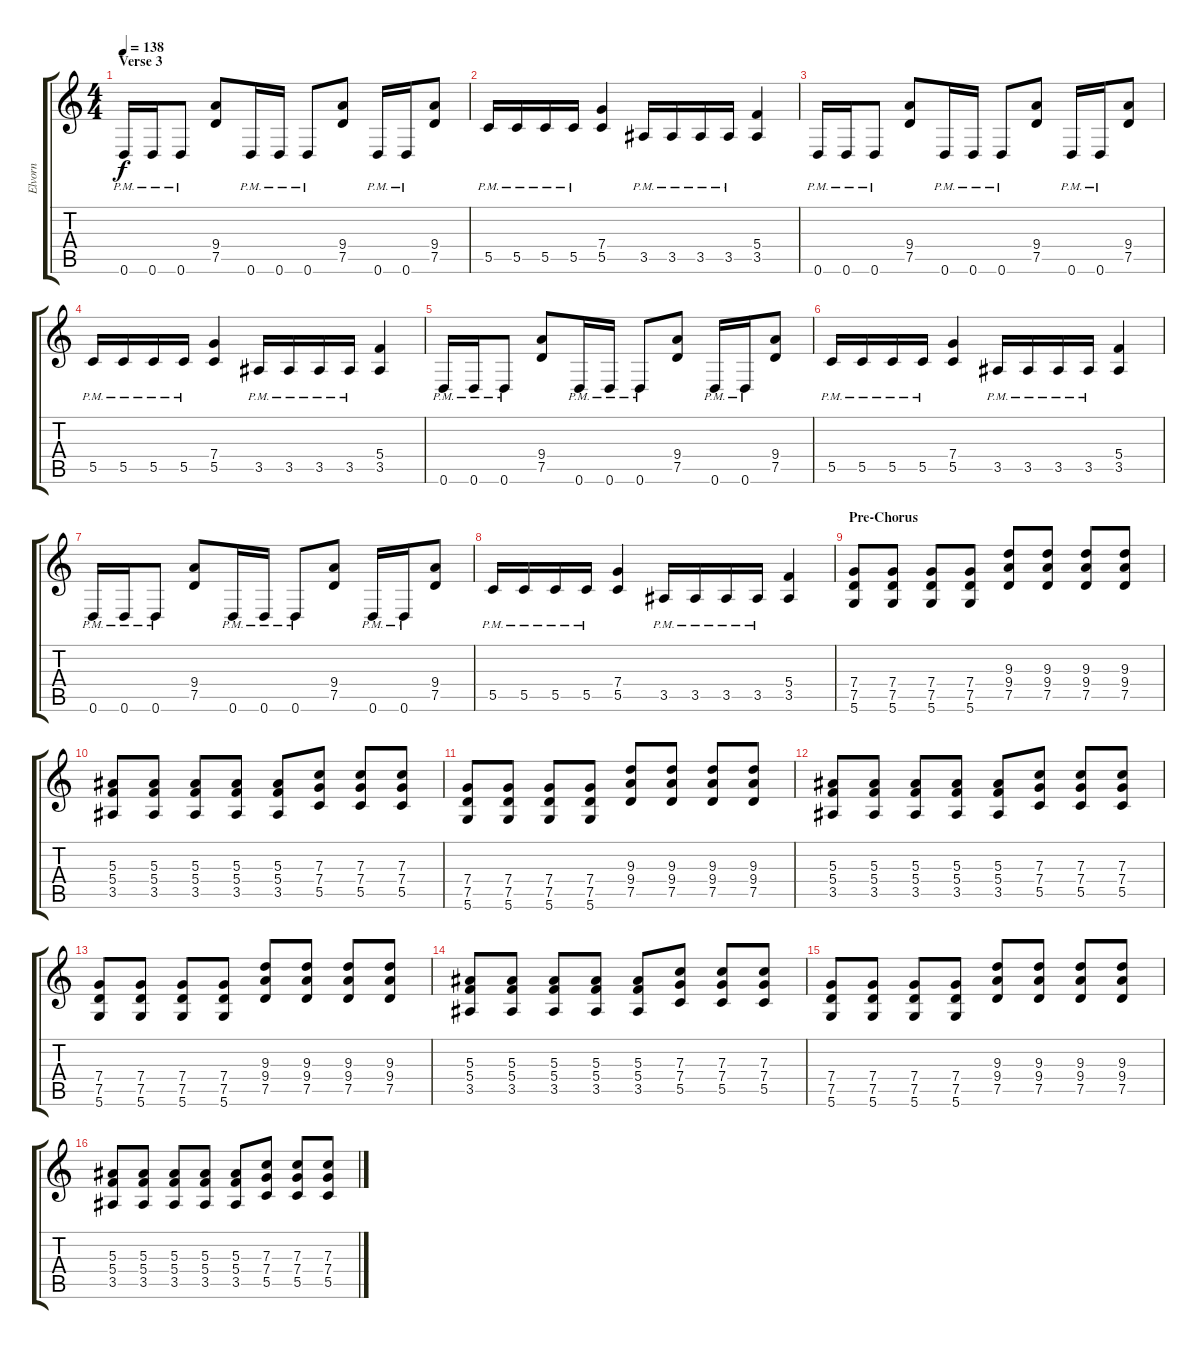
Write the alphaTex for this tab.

\track ("Elvorn" "Elvorn") {instrument distortionguitar}
\staff {score tabs}
\tuning (D4 A3 F3 C3 G2 D2) {hide}
\ts (4 4)
\section ("" "Verse 3")
\tempo 138
\clef g2
\ks c
0.6{pm}.16{dy f} 0.6{pm}.16 0.6{pm}.8 (9.4 7.5).8 0.6{pm}.16 0.6{pm}.16 0.6{pm}.8 (9.4 7.5).8 0.6{pm}.16 0.6{pm}.16 (9.4 7.5).8 |
5.5{pm}.16 5.5{pm}.16 5.5{pm}.16 5.5{pm}.16 (7.4 5.5).4 3.5{pm}.16 3.5{pm}.16 3.5{pm}.16 3.5{pm}.16 (5.4 3.5).4 |
0.6{pm}.16 0.6{pm}.16 0.6{pm}.8 (9.4 7.5).8 0.6{pm}.16 0.6{pm}.16 0.6{pm}.8 (9.4 7.5).8 0.6{pm}.16 0.6{pm}.16 (9.4 7.5).8 |
5.5{pm}.16 5.5{pm}.16 5.5{pm}.16 5.5{pm}.16 (7.4 5.5).4 3.5{pm}.16 3.5{pm}.16 3.5{pm}.16 3.5{pm}.16 (5.4 3.5).4 |
0.6{pm}.16 0.6{pm}.16 0.6{pm}.8 (9.4 7.5).8 0.6{pm}.16 0.6{pm}.16 0.6{pm}.8 (9.4 7.5).8 0.6{pm}.16 0.6{pm}.16 (9.4 7.5).8 |
5.5{pm}.16 5.5{pm}.16 5.5{pm}.16 5.5{pm}.16 (7.4 5.5).4 3.5{pm}.16 3.5{pm}.16 3.5{pm}.16 3.5{pm}.16 (5.4 3.5).4 |
0.6{pm}.16 0.6{pm}.16 0.6{pm}.8 (9.4 7.5).8 0.6{pm}.16 0.6{pm}.16 0.6{pm}.8 (9.4 7.5).8 0.6{pm}.16 0.6{pm}.16 (9.4 7.5).8 |
5.5{pm}.16 5.5{pm}.16 5.5{pm}.16 5.5{pm}.16 (7.4 5.5).4 3.5{pm}.16 3.5{pm}.16 3.5{pm}.16 3.5{pm}.16 (5.4 3.5).4 |
\section ("" "Pre-Chorus")
(7.4 7.5 5.6).8 (7.4 7.5 5.6).8 (7.4 7.5 5.6).8 (7.4 7.5 5.6).8 (9.3 9.4 7.5).8 (9.3 9.4 7.5).8 (9.3 9.4 7.5).8 (9.3 9.4 7.5).8 |
(5.3 5.4 3.5).8 (5.3 5.4 3.5).8 (5.3 5.4 3.5).8 (5.3 5.4 3.5).8 (5.3 5.4 3.5).8 (7.3 7.4 5.5).8 (7.3 7.4 5.5).8 (7.3 7.4 5.5).8 |
(7.4 7.5 5.6).8 (7.4 7.5 5.6).8 (7.4 7.5 5.6).8 (7.4 7.5 5.6).8 (9.3 9.4 7.5).8 (9.3 9.4 7.5).8 (9.3 9.4 7.5).8 (9.3 9.4 7.5).8 |
(5.3 5.4 3.5).8 (5.3 5.4 3.5).8 (5.3 5.4 3.5).8 (5.3 5.4 3.5).8 (5.3 5.4 3.5).8 (7.3 7.4 5.5).8 (7.3 7.4 5.5).8 (7.3 7.4 5.5).8 |
(7.4 7.5 5.6).8 (7.4 7.5 5.6).8 (7.4 7.5 5.6).8 (7.4 7.5 5.6).8 (9.3 9.4 7.5).8 (9.3 9.4 7.5).8 (9.3 9.4 7.5).8 (9.3 9.4 7.5).8 |
(5.3 5.4 3.5).8 (5.3 5.4 3.5).8 (5.3 5.4 3.5).8 (5.3 5.4 3.5).8 (5.3 5.4 3.5).8 (7.3 7.4 5.5).8 (7.3 7.4 5.5).8 (7.3 7.4 5.5).8 |
(7.4 7.5 5.6).8 (7.4 7.5 5.6).8 (7.4 7.5 5.6).8 (7.4 7.5 5.6).8 (9.3 9.4 7.5).8 (9.3 9.4 7.5).8 (9.3 9.4 7.5).8 (9.3 9.4 7.5).8 |
(5.3 5.4 3.5).8 (5.3 5.4 3.5).8 (5.3 5.4 3.5).8 (5.3 5.4 3.5).8 (5.3 5.4 3.5).8 (7.3 7.4 5.5).8 (7.3 7.4 5.5).8 (7.3 7.4 5.5).8
